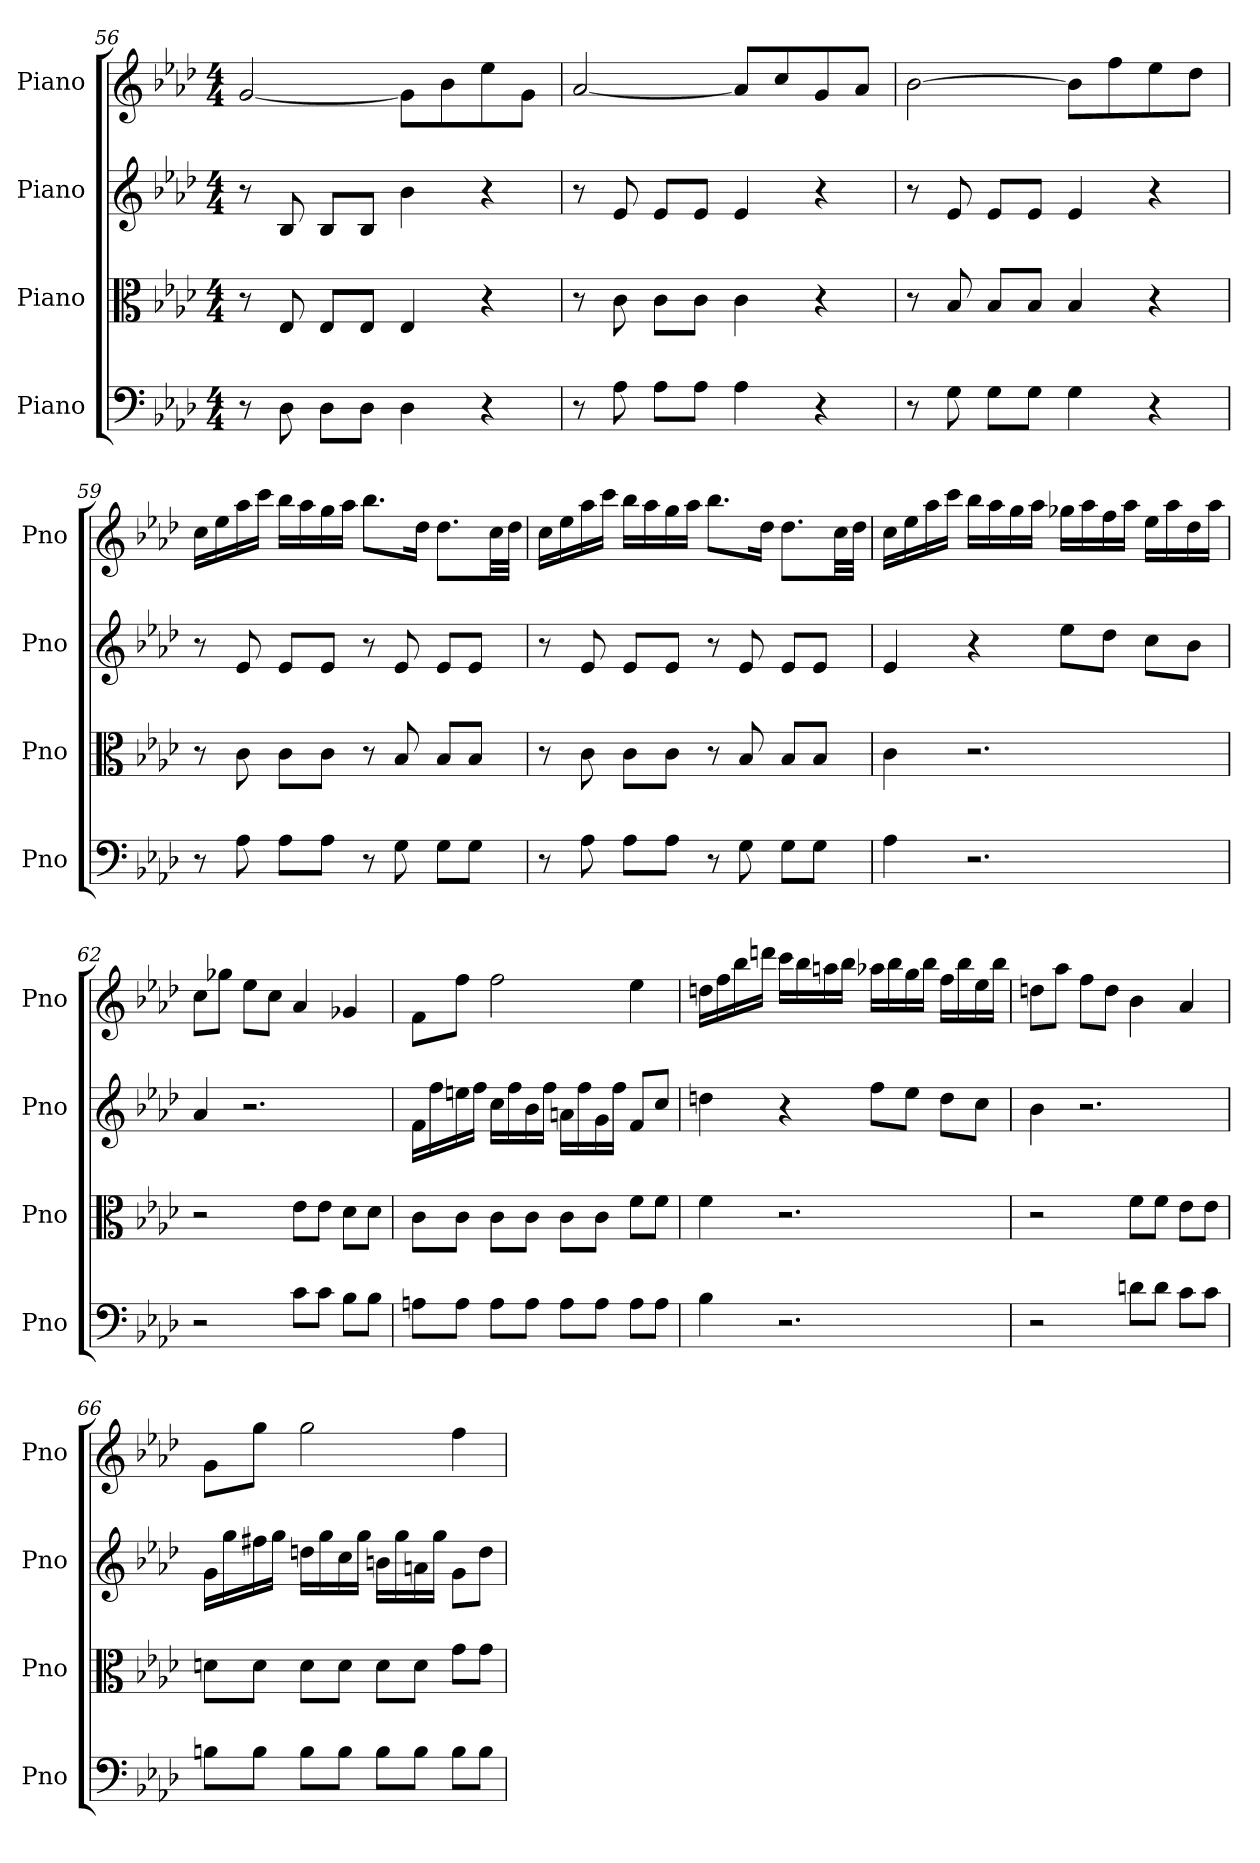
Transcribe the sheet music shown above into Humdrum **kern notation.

**kern	**kern	**kern	**kern
*part4	*part3	*part2	*part1
*staff4	*staff3	*staff2	*staff1
*I"Piano	*I"Piano	*I"Piano	*I"Piano
*I'Pno	*I'Pno	*I'Pno	*I'Pno
*clefF4	*clefC3	*clefG2	*clefG2
*k[b-e-a-d-]	*k[b-e-a-d-]	*k[b-e-a-d-]	*k[b-e-a-d-]
*M4/4	*M4/4	*M4/4	*M4/4
=56	=56	=56	=56
8r	8r	8r	[2g/
8D-\	8E-/	8B-/	.
8D-\L	8E-/L	8B-/L	.
8D-\J	8E-/J	8B-/J	.
4D-\	4E-/	4b-\	8g\L]
.	.	.	8b-\
4r	4r	4r	8ee-\
.	.	.	8g\J
!!LO:LB:g=z
=57	=57	=57	=57
8r	8r	8r	[2a-/
8A-\	8c\	8e-/	.
8A-\L	8c\L	8e-/L	.
8A-\J	8c\J	8e-/J	.
4A-\	4c\	4e-/	8a-/L]
.	.	.	8cc/
4r	4r	4r	8g/
.	.	.	8a-/J
=58	=58	=58	=58
8r	8r	8r	[2b-\
8G\	8B-/	8e-/	.
8G\L	8B-/L	8e-/L	.
8G\J	8B-/J	8e-/J	.
4G\	4B-/	4e-/	8b-\L]
.	.	.	8ff\
4r	4r	4r	8ee-\
.	.	.	8dd-\J
=59	=59	=59	=59
8r	8r	8r	16cc\LL
.	.	.	16ee-\
8A-\	8c\	8e-/	16aa-\
.	.	.	16ccc\JJ
8A-\L	8c\L	8e-/L	16bb-\LL
.	.	.	16aa-\
8A-\J	8c\J	8e-/J	16gg\
.	.	.	16aa-\JJ
8r	8r	8r	8.bb-\L
8G\	8B-/	8e-/	.
.	.	.	16dd-\Jk
8G\L	8B-/L	8e-/L	8.dd-\L
8G\J	8B-/J	8e-/J	.
.	.	.	32cc\LL
.	.	.	32dd-\JJJ
!!LO:PB:g=z
=60	=60	=60	=60
8r	8r	8r	16cc\LL
.	.	.	16ee-\
8A-\	8c\	8e-/	16aa-\
.	.	.	16ccc\JJ
8A-\L	8c\L	8e-/L	16bb-\LL
.	.	.	16aa-\
8A-\J	8c\J	8e-/J	16gg\
.	.	.	16aa-\JJ
8r	8r	8r	8.bb-\L
8G\	8B-/	8e-/	.
.	.	.	16dd-\Jk
8G\L	8B-/L	8e-/L	8.dd-\L
8G\J	8B-/J	8e-/J	.
.	.	.	32cc\LL
.	.	.	32dd-\JJJ
=61	=61	=61	=61
4A-\	4c\	4e-/	16cc\LL
.	.	.	16ee-\
.	.	.	16aa-\
.	.	.	16ccc\JJ
2.r	2.r	4r	16bb-\LL
.	.	.	16aa-\
.	.	.	16gg\
.	.	.	16aa-\JJ
.	.	8ee-\L	16gg-X\LL
.	.	.	16aa-\
.	.	8dd-\J	16ff\
.	.	.	16aa-\JJ
.	.	8cc\L	16ee-\LL
.	.	.	16aa-\
.	.	8b-\J	16dd-\
.	.	.	16aa-\JJ
=62	=62	=62	=62
2r	2r	4a-/	8cc\L
.	.	.	8gg-X\J
.	.	2.r	8ee-\L
.	.	.	8cc\J
8c\L	8e-\L	.	4a-/
8c\J	8e-\J	.	.
8B-\L	8d-\L	.	4g-X/
8B-\J	8d-\J	.	.
!!LO:LB:g=z
=63	=63	=63	=63
8An\L	8c\L	16f\LL	8f\L
.	.	16ff\	.
8A\J	8c\J	16een\	8ff\J
.	.	16ff\JJ	.
8A\L	8c\L	16cc\LL	2ff\
.	.	16ff\	.
8A\J	8c\J	16b-\	.
.	.	16ff\JJ	.
8A\L	8c\L	16an\LL	.
.	.	16ff\	.
8A\J	8c\J	16g\	.
.	.	16ff\JJ	.
8A\L	8f\L	8f/L	4ee-\
8A\J	8f\J	8cc/J	.
=64	=64	=64	=64
4B-\	4f\	4ddn\	16ddn\LL
.	.	.	16ff\
.	.	.	16bb-\
.	.	.	16dddn\JJ
2.r	2.r	4r	16ccc\LL
.	.	.	16bb-\
.	.	.	16aan\
.	.	.	16bb-\JJ
.	.	8ff\L	16aa-X\LL
.	.	.	16bb-\
.	.	8ee-\J	16gg\
.	.	.	16bb-\JJ
.	.	8dd\L	16ff\LL
.	.	.	16bb-\
.	.	8cc\J	16ee-\
.	.	.	16bb-\JJ
!!LO:LB:g=z
=65	=65	=65	=65
2r	2r	4b-\	8ddn\L
.	.	.	8aa-\J
.	.	2.r	8ff\L
.	.	.	8dd\J
8dn\L	8f\L	.	4b-\
8d\J	8f\J	.	.
8c\L	8e-\L	.	4a-/
8c\J	8e-\J	.	.
=66	=66	=66	=66
8Bn\L	8dn\L	16g\LL	8g\L
.	.	16gg\	.
8B\J	8d\J	16ff#X\	8gg\J
.	.	16gg\JJ	.
8B\L	8d\L	16ddn\LL	2gg\
.	.	16gg\	.
8B\J	8d\J	16cc\	.
.	.	16gg\JJ	.
8B\L	8d\L	16bn\LL	.
.	.	16gg\	.
8B\J	8d\J	16an\	.
.	.	16gg\JJ	.
8B\L	8g\L	8g\L	4ff\
8B\J	8g\J	8dd\J	.
=	=	=	=
*-	*-	*-	*-
